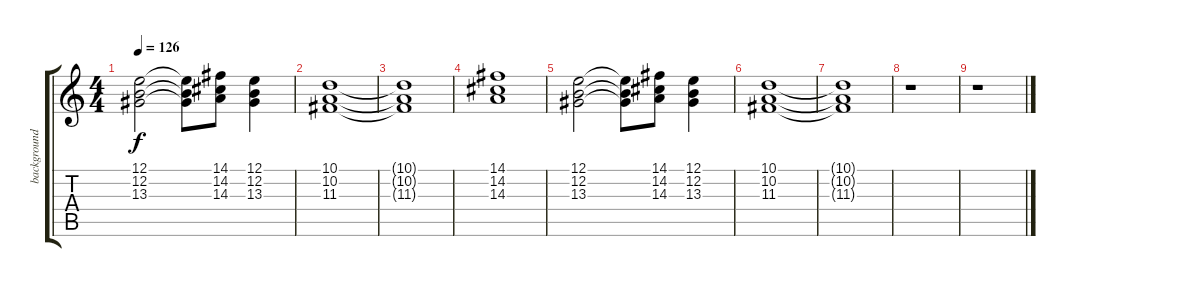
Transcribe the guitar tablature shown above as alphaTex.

\track ("background vocals" "background") {instrument synthvoice}
\staff {score tabs}
\tuning (E4 B3 G3 D3 A2 E2) {hide}
\ts (4 4)
\tempo 126
\clef g2
\ks c
(12.1 12.2 13.3).2{dy f} (12.1{t} 12.2{t} 13.3{t}).8 (14.1 14.2 14.3).8 (12.1 12.2 13.3).4 |
(10.1 10.2 11.3).1 |
(10.1{t} 10.2{t} 11.3{t}).1 |
(14.1 14.2 14.3).1 |
(12.1 12.2 13.3).2 (12.1{t} 12.2{t} 13.3{t}).8 (14.1 14.2 14.3).8 (12.1 12.2 13.3).4 |
(10.1 10.2 11.3).1 |
(10.1{t} 10.2{t} 11.3{t}).1 |
r.1 |
r.1
